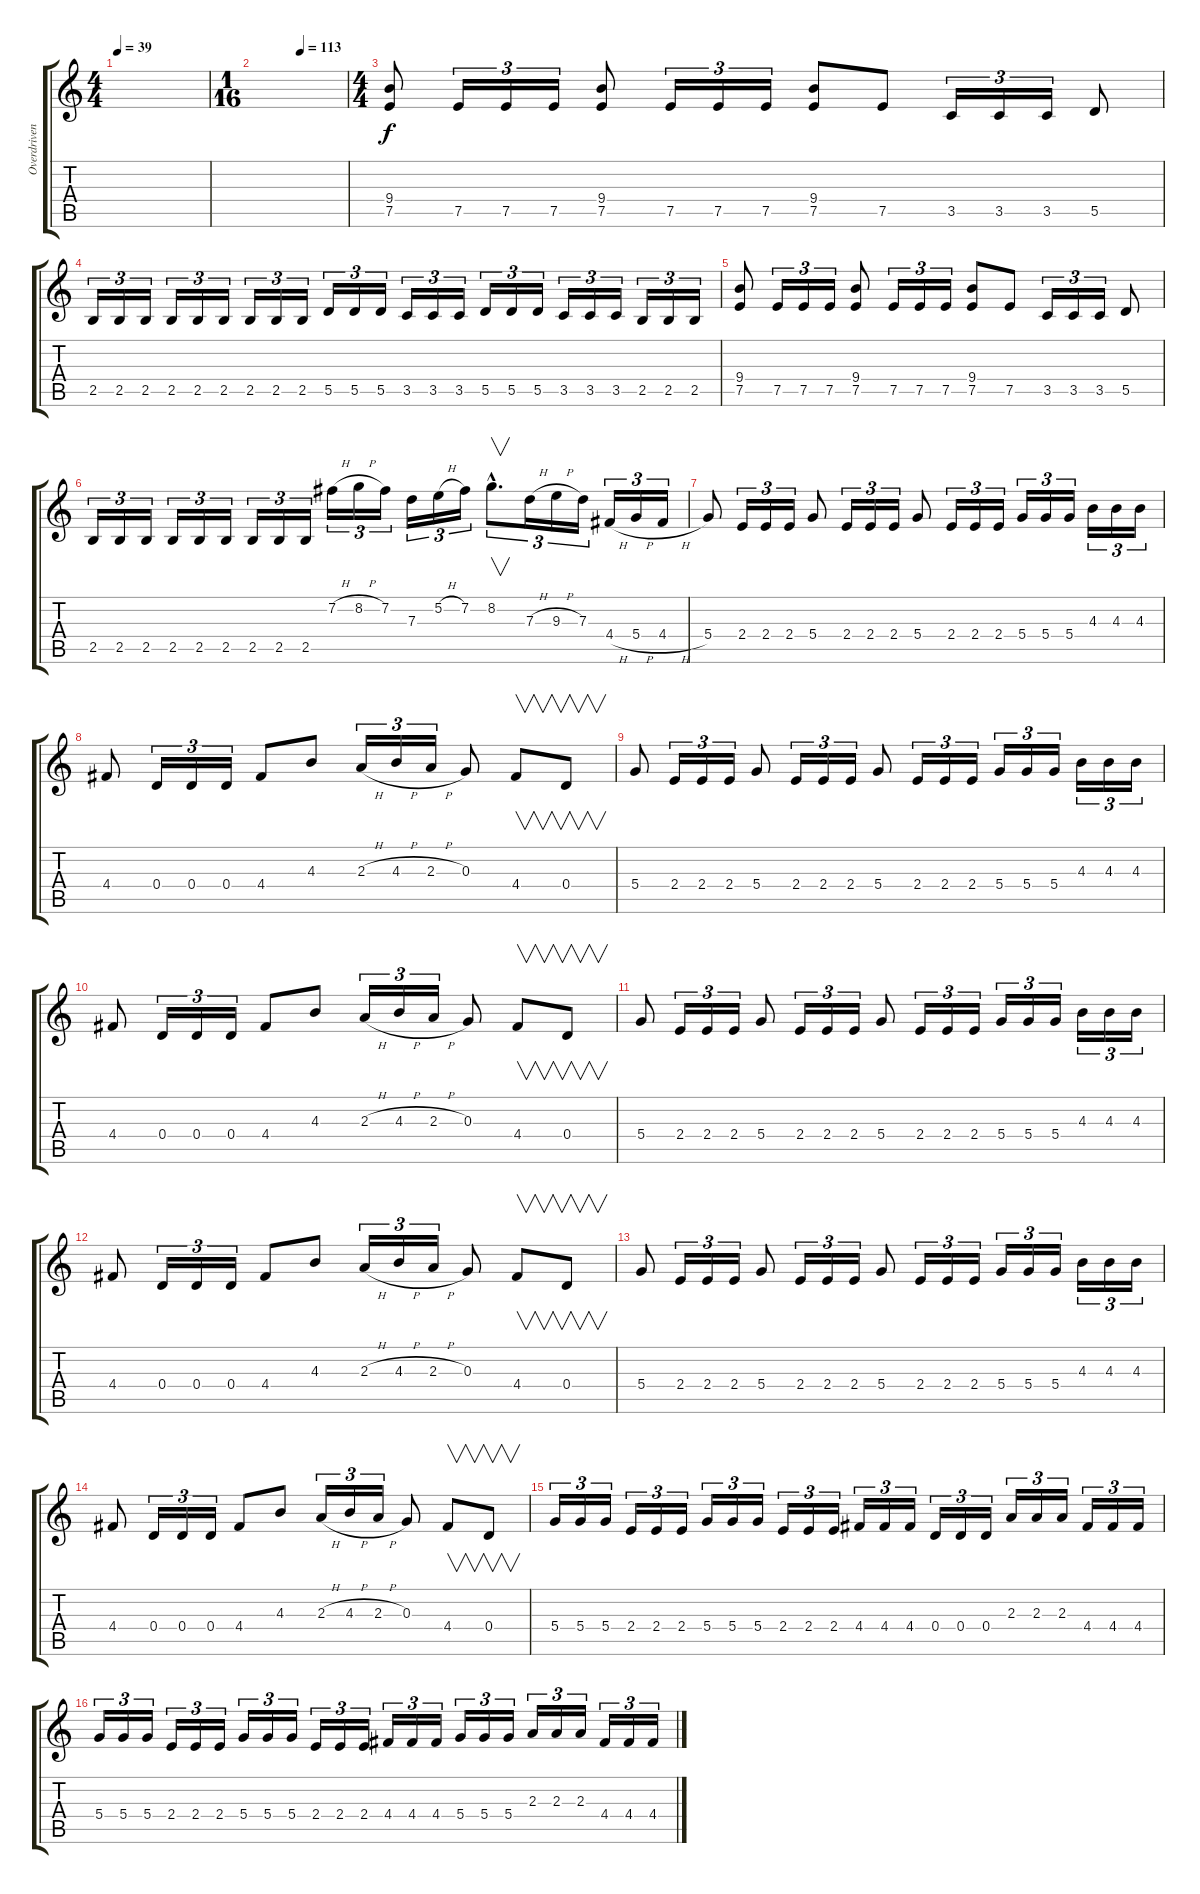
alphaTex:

\track ("Overdriven Guitar 2" "Overdriven") {instrument overdrivenguitar}
\staff {score tabs}
\tuning (E4 B3 G3 D3 A2 E2) {hide}
\ts (4 4)
\tempo 39
\clef g2
\ks c
|
\ts (1 16)
\tempo (113 0.5)
|
\ts (4 4)
(9.4 7.5).8 7.5.16{tu (3 2)} 7.5.16{tu (3 2)} 7.5.16{tu (3 2)} (9.4 7.5).8 7.5.16{tu (3 2)} 7.5.16{tu (3 2)} 7.5.16{tu (3 2)} (9.4 7.5).8 7.5.8 3.5.16{tu (3 2)} 3.5.16{tu (3 2)} 3.5.16{tu (3 2)} 5.5.8 |
2.5.16{tu (3 2)} 2.5.16{tu (3 2)} 2.5.16{tu (3 2)} 2.5.16{tu (3 2)} 2.5.16{tu (3 2)} 2.5.16{tu (3 2)} 2.5.16{tu (3 2)} 2.5.16{tu (3 2)} 2.5.16{tu (3 2)} 5.5.16{tu (3 2)} 5.5.16{tu (3 2)} 5.5.16{tu (3 2)} 3.5.16{tu (3 2)} 3.5.16{tu (3 2)} 3.5.16{tu (3 2)} 5.5.16{tu (3 2)} 5.5.16{tu (3 2)} 5.5.16{tu (3 2)} 3.5.16{tu (3 2)} 3.5.16{tu (3 2)} 3.5.16{tu (3 2)} 2.5.16{tu (3 2)} 2.5.16{tu (3 2)} 2.5.16{tu (3 2)} |
(9.4 7.5).8 7.5.16{tu (3 2)} 7.5.16{tu (3 2)} 7.5.16{tu (3 2)} (9.4 7.5).8 7.5.16{tu (3 2)} 7.5.16{tu (3 2)} 7.5.16{tu (3 2)} (9.4 7.5).8 7.5.8 3.5.16{tu (3 2)} 3.5.16{tu (3 2)} 3.5.16{tu (3 2)} 5.5.8 |
2.5.16{tu (3 2)} 2.5.16{tu (3 2)} 2.5.16{tu (3 2)} 2.5.16{tu (3 2)} 2.5.16{tu (3 2)} 2.5.16{tu (3 2)} 2.5.16{tu (3 2)} 2.5.16{tu (3 2)} 2.5.16{tu (3 2)} 7.2{h}.16{tu (3 2)} 8.2{h}.16{tu (3 2)} 7.2.16{tu (3 2)} 7.3.16{tu (3 2)} 5.2{h}.16{tu (3 2)} 7.2.16{tu (3 2)} 8.2{hac}.8{v d tu (3 2)} 7.3{h}.16{tu (3 2)} 9.3{h}.16{tu (3 2)} 7.3.16{tu (3 2)} 4.4{h}.16{tu (3 2)} 5.4{h}.16{tu (3 2)} 4.4{h}.16{tu (3 2)} |
5.4.8 2.4.16{tu (3 2)} 2.4.16{tu (3 2)} 2.4.16{tu (3 2)} 5.4.8 2.4.16{tu (3 2)} 2.4.16{tu (3 2)} 2.4.16{tu (3 2)} 5.4.8 2.4.16{tu (3 2)} 2.4.16{tu (3 2)} 2.4.16{tu (3 2)} 5.4.16{tu (3 2)} 5.4.16{tu (3 2)} 5.4.16{tu (3 2)} 4.3.16{tu (3 2)} 4.3.16{tu (3 2)} 4.3.16{tu (3 2)} |
4.4.8 0.4.16{tu (3 2)} 0.4.16{tu (3 2)} 0.4.16{tu (3 2)} 4.4.8 4.3.8 2.3{h}.16{tu (3 2)} 4.3{h}.16{tu (3 2)} 2.3{h}.16{tu (3 2)} 0.3.8 4.4.8{v} 0.4.8{v} |
5.4.8 2.4.16{tu (3 2)} 2.4.16{tu (3 2)} 2.4.16{tu (3 2)} 5.4.8 2.4.16{tu (3 2)} 2.4.16{tu (3 2)} 2.4.16{tu (3 2)} 5.4.8 2.4.16{tu (3 2)} 2.4.16{tu (3 2)} 2.4.16{tu (3 2)} 5.4.16{tu (3 2)} 5.4.16{tu (3 2)} 5.4.16{tu (3 2)} 4.3.16{tu (3 2)} 4.3.16{tu (3 2)} 4.3.16{tu (3 2)} |
4.4.8 0.4.16{tu (3 2)} 0.4.16{tu (3 2)} 0.4.16{tu (3 2)} 4.4.8 4.3.8 2.3{h}.16{tu (3 2)} 4.3{h}.16{tu (3 2)} 2.3{h}.16{tu (3 2)} 0.3.8 4.4.8{v} 0.4.8{v} |
5.4.8 2.4.16{tu (3 2)} 2.4.16{tu (3 2)} 2.4.16{tu (3 2)} 5.4.8 2.4.16{tu (3 2)} 2.4.16{tu (3 2)} 2.4.16{tu (3 2)} 5.4.8 2.4.16{tu (3 2)} 2.4.16{tu (3 2)} 2.4.16{tu (3 2)} 5.4.16{tu (3 2)} 5.4.16{tu (3 2)} 5.4.16{tu (3 2)} 4.3.16{tu (3 2)} 4.3.16{tu (3 2)} 4.3.16{tu (3 2)} |
4.4.8 0.4.16{tu (3 2)} 0.4.16{tu (3 2)} 0.4.16{tu (3 2)} 4.4.8 4.3.8 2.3{h}.16{tu (3 2)} 4.3{h}.16{tu (3 2)} 2.3{h}.16{tu (3 2)} 0.3.8 4.4.8{v} 0.4.8{v} |
5.4.8 2.4.16{tu (3 2)} 2.4.16{tu (3 2)} 2.4.16{tu (3 2)} 5.4.8 2.4.16{tu (3 2)} 2.4.16{tu (3 2)} 2.4.16{tu (3 2)} 5.4.8 2.4.16{tu (3 2)} 2.4.16{tu (3 2)} 2.4.16{tu (3 2)} 5.4.16{tu (3 2)} 5.4.16{tu (3 2)} 5.4.16{tu (3 2)} 4.3.16{tu (3 2)} 4.3.16{tu (3 2)} 4.3.16{tu (3 2)} |
4.4.8 0.4.16{tu (3 2)} 0.4.16{tu (3 2)} 0.4.16{tu (3 2)} 4.4.8 4.3.8 2.3{h}.16{tu (3 2)} 4.3{h}.16{tu (3 2)} 2.3{h}.16{tu (3 2)} 0.3.8 4.4.8{v} 0.4.8{v} |
5.4.16{tu (3 2)} 5.4.16{tu (3 2)} 5.4.16{tu (3 2)} 2.4.16{tu (3 2)} 2.4.16{tu (3 2)} 2.4.16{tu (3 2)} 5.4.16{tu (3 2)} 5.4.16{tu (3 2)} 5.4.16{tu (3 2)} 2.4.16{tu (3 2)} 2.4.16{tu (3 2)} 2.4.16{tu (3 2)} 4.4.16{tu (3 2)} 4.4.16{tu (3 2)} 4.4.16{tu (3 2)} 0.4.16{tu (3 2)} 0.4.16{tu (3 2)} 0.4.16{tu (3 2)} 2.3.16{tu (3 2)} 2.3.16{tu (3 2)} 2.3.16{tu (3 2)} 4.4.16{tu (3 2)} 4.4.16{tu (3 2)} 4.4.16{tu (3 2)} |
5.4.16{tu (3 2)} 5.4.16{tu (3 2)} 5.4.16{tu (3 2)} 2.4.16{tu (3 2)} 2.4.16{tu (3 2)} 2.4.16{tu (3 2)} 5.4.16{tu (3 2)} 5.4.16{tu (3 2)} 5.4.16{tu (3 2)} 2.4.16{tu (3 2)} 2.4.16{tu (3 2)} 2.4.16{tu (3 2)} 4.4.16{tu (3 2)} 4.4.16{tu (3 2)} 4.4.16{tu (3 2)} 5.4.16{tu (3 2)} 5.4.16{tu (3 2)} 5.4.16{tu (3 2)} 2.3.16{tu (3 2)} 2.3.16{tu (3 2)} 2.3.16{tu (3 2)} 4.4.16{tu (3 2)} 4.4.16{tu (3 2)} 4.4.16{tu (3 2)}
